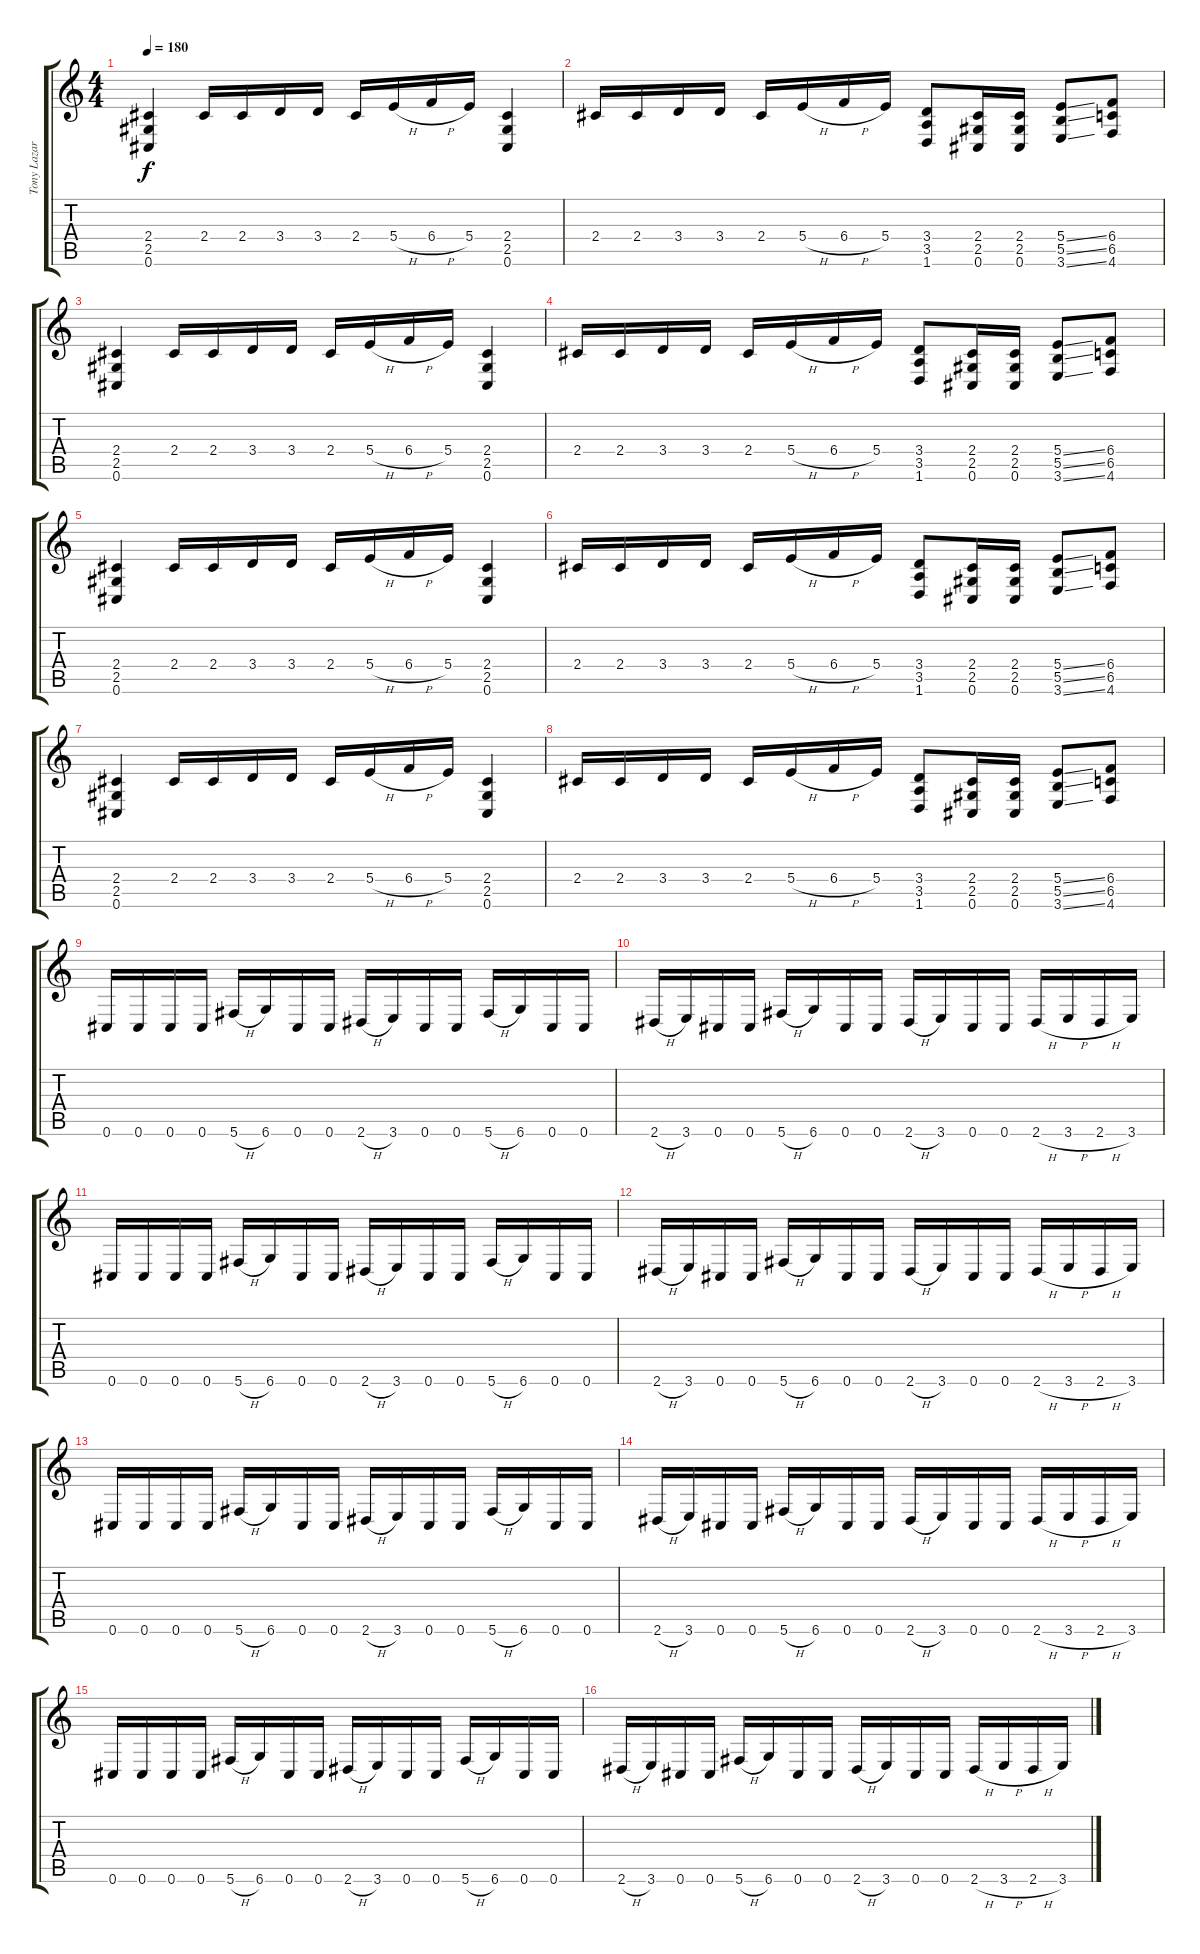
\track ("Tony Lazaro - Rhythm" "Tony Lazar") {instrument distortionguitar}
\staff {score tabs}
\tuning (Db4 Ab3 E3 B2 Gb2 Db2) {hide}
\ts (4 4)
\tempo 180
\clef g2
\ks c
(2.4 2.5 0.6).4{dy f} 2.4.16 2.4.16 3.4.16 3.4.16 2.4.16 5.4{h}.16 6.4{h}.16 5.4.16 (2.4 2.5 0.6).4 |
2.4.16 2.4.16 3.4.16 3.4.16 2.4.16 5.4{h}.16 6.4{h}.16 5.4.16 (3.4 3.5 1.6).8 (2.4 2.5 0.6).16 (2.4 2.5 0.6).16 (5.4{ss} 5.5{ss} 3.6{ss}).8 (6.4 6.5 4.6).8 |
(2.4 2.5 0.6).4 2.4.16 2.4.16 3.4.16 3.4.16 2.4.16 5.4{h}.16 6.4{h}.16 5.4.16 (2.4 2.5 0.6).4 |
2.4.16 2.4.16 3.4.16 3.4.16 2.4.16 5.4{h}.16 6.4{h}.16 5.4.16 (3.4 3.5 1.6).8 (2.4 2.5 0.6).16 (2.4 2.5 0.6).16 (5.4{ss} 5.5{ss} 3.6{ss}).8 (6.4 6.5 4.6).8 |
(2.4 2.5 0.6).4 2.4.16 2.4.16 3.4.16 3.4.16 2.4.16 5.4{h}.16 6.4{h}.16 5.4.16 (2.4 2.5 0.6).4 |
2.4.16 2.4.16 3.4.16 3.4.16 2.4.16 5.4{h}.16 6.4{h}.16 5.4.16 (3.4 3.5 1.6).8 (2.4 2.5 0.6).16 (2.4 2.5 0.6).16 (5.4{ss} 5.5{ss} 3.6{ss}).8 (6.4 6.5 4.6).8 |
(2.4 2.5 0.6).4 2.4.16 2.4.16 3.4.16 3.4.16 2.4.16 5.4{h}.16 6.4{h}.16 5.4.16 (2.4 2.5 0.6).4 |
2.4.16 2.4.16 3.4.16 3.4.16 2.4.16 5.4{h}.16 6.4{h}.16 5.4.16 (3.4 3.5 1.6).8 (2.4 2.5 0.6).16 (2.4 2.5 0.6).16 (5.4{ss} 5.5{ss} 3.6{ss}).8 (6.4 6.5 4.6).8 |
0.6.16 0.6.16 0.6.16 0.6.16 5.6{h}.16 6.6.16 0.6.16 0.6.16 2.6{h}.16 3.6.16 0.6.16 0.6.16 5.6{h}.16 6.6.16 0.6.16 0.6.16 |
2.6{h}.16 3.6.16 0.6.16 0.6.16 5.6{h}.16 6.6.16 0.6.16 0.6.16 2.6{h}.16 3.6.16 0.6.16 0.6.16 2.6{h}.16 3.6{h}.16 2.6{h}.16 3.6.16 |
0.6.16 0.6.16 0.6.16 0.6.16 5.6{h}.16 6.6.16 0.6.16 0.6.16 2.6{h}.16 3.6.16 0.6.16 0.6.16 5.6{h}.16 6.6.16 0.6.16 0.6.16 |
2.6{h}.16 3.6.16 0.6.16 0.6.16 5.6{h}.16 6.6.16 0.6.16 0.6.16 2.6{h}.16 3.6.16 0.6.16 0.6.16 2.6{h}.16 3.6{h}.16 2.6{h}.16 3.6.16 |
0.6.16 0.6.16 0.6.16 0.6.16 5.6{h}.16 6.6.16 0.6.16 0.6.16 2.6{h}.16 3.6.16 0.6.16 0.6.16 5.6{h}.16 6.6.16 0.6.16 0.6.16 |
2.6{h}.16 3.6.16 0.6.16 0.6.16 5.6{h}.16 6.6.16 0.6.16 0.6.16 2.6{h}.16 3.6.16 0.6.16 0.6.16 2.6{h}.16 3.6{h}.16 2.6{h}.16 3.6.16 |
0.6.16 0.6.16 0.6.16 0.6.16 5.6{h}.16 6.6.16 0.6.16 0.6.16 2.6{h}.16 3.6.16 0.6.16 0.6.16 5.6{h}.16 6.6.16 0.6.16 0.6.16 |
2.6{h}.16 3.6.16 0.6.16 0.6.16 5.6{h}.16 6.6.16 0.6.16 0.6.16 2.6{h}.16 3.6.16 0.6.16 0.6.16 2.6{h}.16 3.6{h}.16 2.6{h}.16 3.6.16
